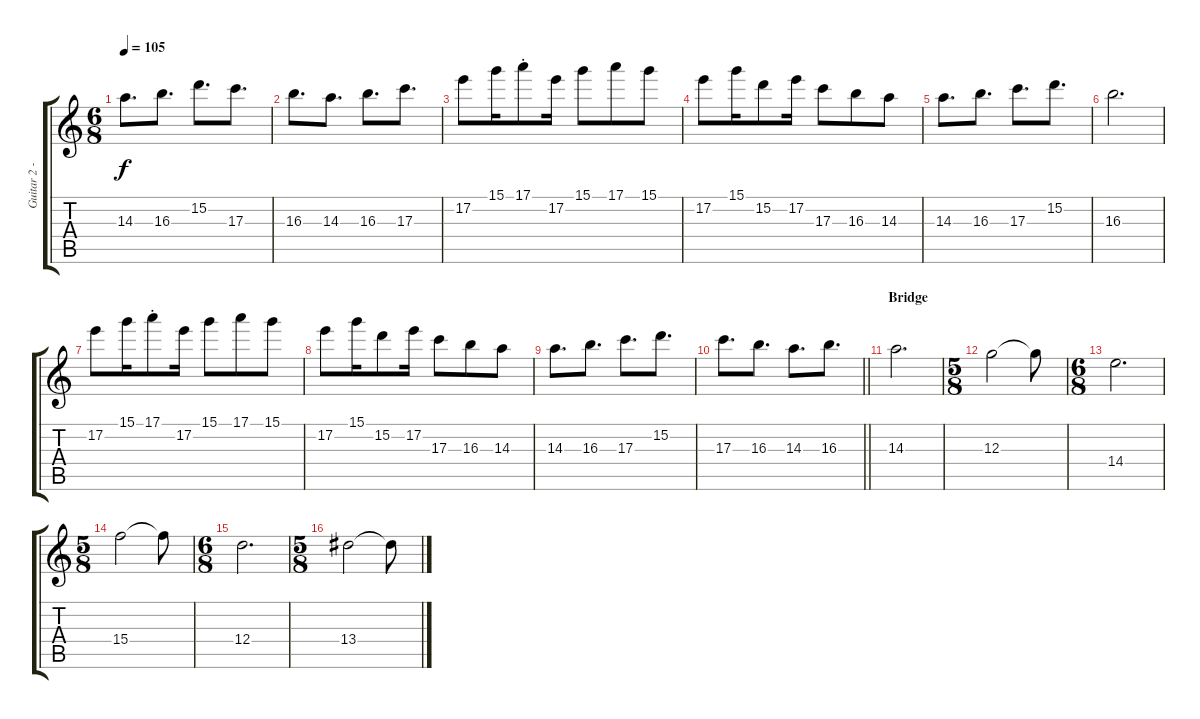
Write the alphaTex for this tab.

\track ("Guitar 2 - Omar" "Guitar 2 -") {instrument distortionguitar}
\staff {score tabs}
\tuning (E4 B3 G3 D3 A2 E2) {hide}
\ts (6 8)
\tempo 105
\clef g2
\ks c
14.3.8{d dy f} 16.3.8{d} 15.2.8{d} 17.3.8{d} |
16.3.8{d} 14.3.8{d} 16.3.8{d} 17.3.8{d} |
17.2.8 15.1.16 17.1{st}.8 17.2.16 15.1.8 17.1.8 15.1.8 |
17.2.8 15.1.16 15.2.8 17.2.16 17.3.8 16.3.8 14.3.8 |
14.3.8{d} 16.3.8{d} 17.3.8{d} 15.2.8{d} |
16.3.2{d} |
17.2.8 15.1.16 17.1{st}.8 17.2.16 15.1.8 17.1.8 15.1.8 |
17.2.8 15.1.16 15.2.8 17.2.16 17.3.8 16.3.8 14.3.8 |
14.3.8{d} 16.3.8{d} 17.3.8{d} 15.2.8{d} |
\barLineRight lightlight
17.3.8{d} 16.3.8{d} 14.3.8{d} 16.3.8{d} |
\section ("" "Bridge")
14.3.2{d} |
\ts (5 8)
12.3.2 12.3{t}.8 |
\ts (6 8)
14.4.2{d} |
\ts (5 8)
15.4.2 15.4{t}.8 |
\ts (6 8)
12.4.2{d} |
\ts (5 8)
13.4.2 13.4{t}.8
